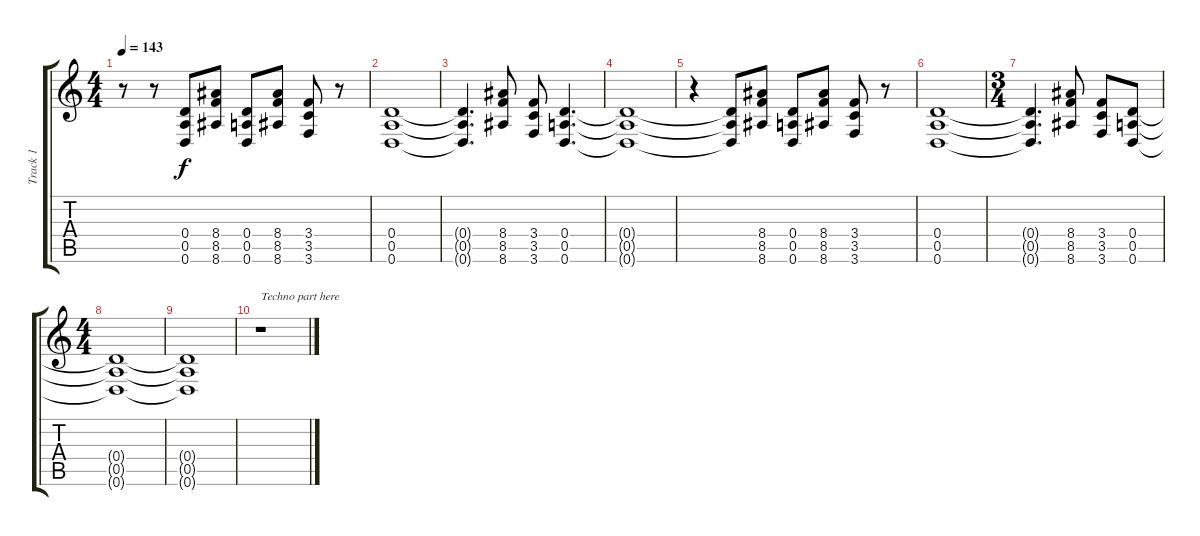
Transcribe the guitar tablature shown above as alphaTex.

\track ("Track 1" "Track 1") {instrument distortionguitar}
\staff {score tabs}
\tuning (E4 B3 G3 D3 A2 D2) {hide}
\ts (4 4)
\tempo 143
\clef g2
\ks c
r.8{dy f} r.8 (0.4{t} 0.5{t} 0.6{t}).8 (8.4 8.5 8.6).8 (0.4 0.5 0.6).8 (8.4 8.5 8.6).8 (3.4 3.5 3.6).8 r.8 |
(0.4 0.5 0.6).1 |
(0.4{t} 0.5{t} 0.6{t}).4{d} (8.4 8.5 8.6).8 (3.4 3.5 3.6).8 (0.4 0.5 0.6).4{d} |
(0.4{t} 0.5{t} 0.6{t}).1 |
r.4 (0.4{t} 0.5{t} 0.6{t}).8 (8.4 8.5 8.6).8 (0.4 0.5 0.6).8 (8.4 8.5 8.6).8 (3.4 3.5 3.6).8 r.8 |
(0.4 0.5 0.6).1 |
\ts (3 4)
(0.4{t} 0.5{t} 0.6{t}).4{d} (8.4 8.5 8.6).8 (3.4 3.5 3.6).8 (0.4 0.5 0.6).8 |
\ts (4 4)
(0.4{t} 0.5{t} 0.6{t}).1 |
(0.4{t} 0.5{t} 0.6{t}).1 |
r.1{txt "Techno part here"}
